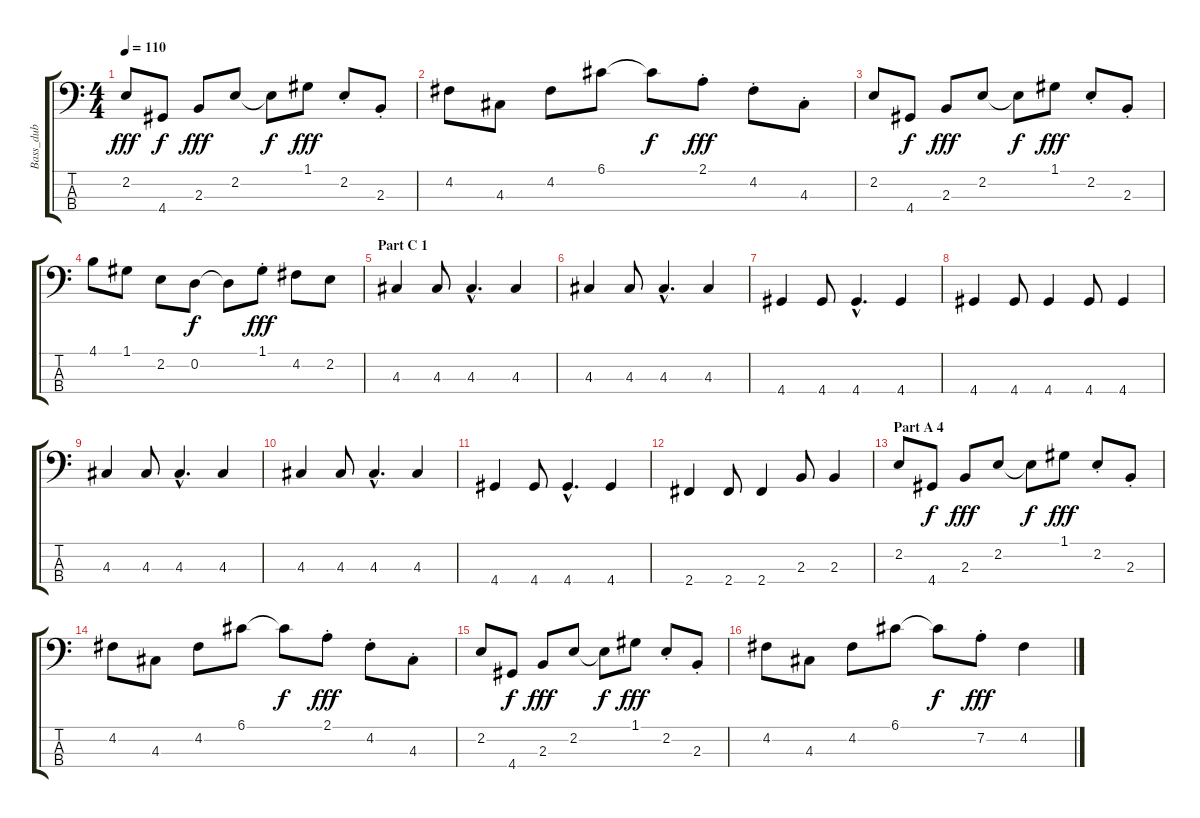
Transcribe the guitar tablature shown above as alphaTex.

\track ("Bass_dub" "Bass_dub") {instrument electricguitarmuted}
\staff {score tabs}
\tuning (G2 D2 A1 E1) {hide}
\ts (4 4)
\tempo 110
\clef f4
\ks c
2.2.8{dy fff} 4.4.8{dy f} 2.3.8{dy fff} 2.2.8 2.2{t}.8{dy f} 1.1.8{dy fff} 2.2{st}.8 2.3{st}.8 |
4.2.8 4.3.8 4.2.8 6.1.8 6.1{t}.8{dy f} 2.1{st}.8{dy fff} 4.2{st}.8 4.3{st}.8 |
2.2.8 4.4.8{dy f} 2.3.8{dy fff} 2.2.8 2.2{t}.8{dy f} 1.1.8{dy fff} 2.2{st}.8 2.3{st}.8 |
4.1.8 1.1.8 2.2.8 0.2.8{dy f} 0.2{t}.8 1.1{st}.8{dy fff} 4.2.8 2.2.8 |
\section ("" "Part C 1")
4.3.4 4.3.8 4.3{hac}.4{d} 4.3.4 |
4.3.4 4.3.8 4.3{hac}.4{d} 4.3.4 |
4.4.4 4.4.8 4.4{hac}.4{d} 4.4.4 |
4.4.4 4.4.8 4.4.4 4.4.8 4.4.4 |
4.3.4 4.3.8 4.3{hac}.4{d} 4.3.4 |
4.3.4 4.3.8 4.3{hac}.4{d} 4.3.4 |
4.4.4 4.4.8 4.4{hac}.4{d} 4.4.4 |
2.4.4 2.4.8 2.4.4 2.3.8 2.3.4 |
\section ("" "Part A 4")
2.2.8 4.4.8{dy f} 2.3.8{dy fff} 2.2.8 2.2{t}.8{dy f} 1.1.8{dy fff} 2.2{st}.8 2.3{st}.8 |
4.2.8 4.3.8 4.2.8 6.1.8 6.1{t}.8{dy f} 2.1{st}.8{dy fff} 4.2{st}.8 4.3{st}.8 |
2.2.8 4.4.8{dy f} 2.3.8{dy fff} 2.2.8 2.2{t}.8{dy f} 1.1.8{dy fff} 2.2{st}.8 2.3{st}.8 |
4.2.8 4.3.8 4.2.8 6.1.8 6.1{t}.8{dy f} 7.2{st}.8{dy fff} 4.2.4
